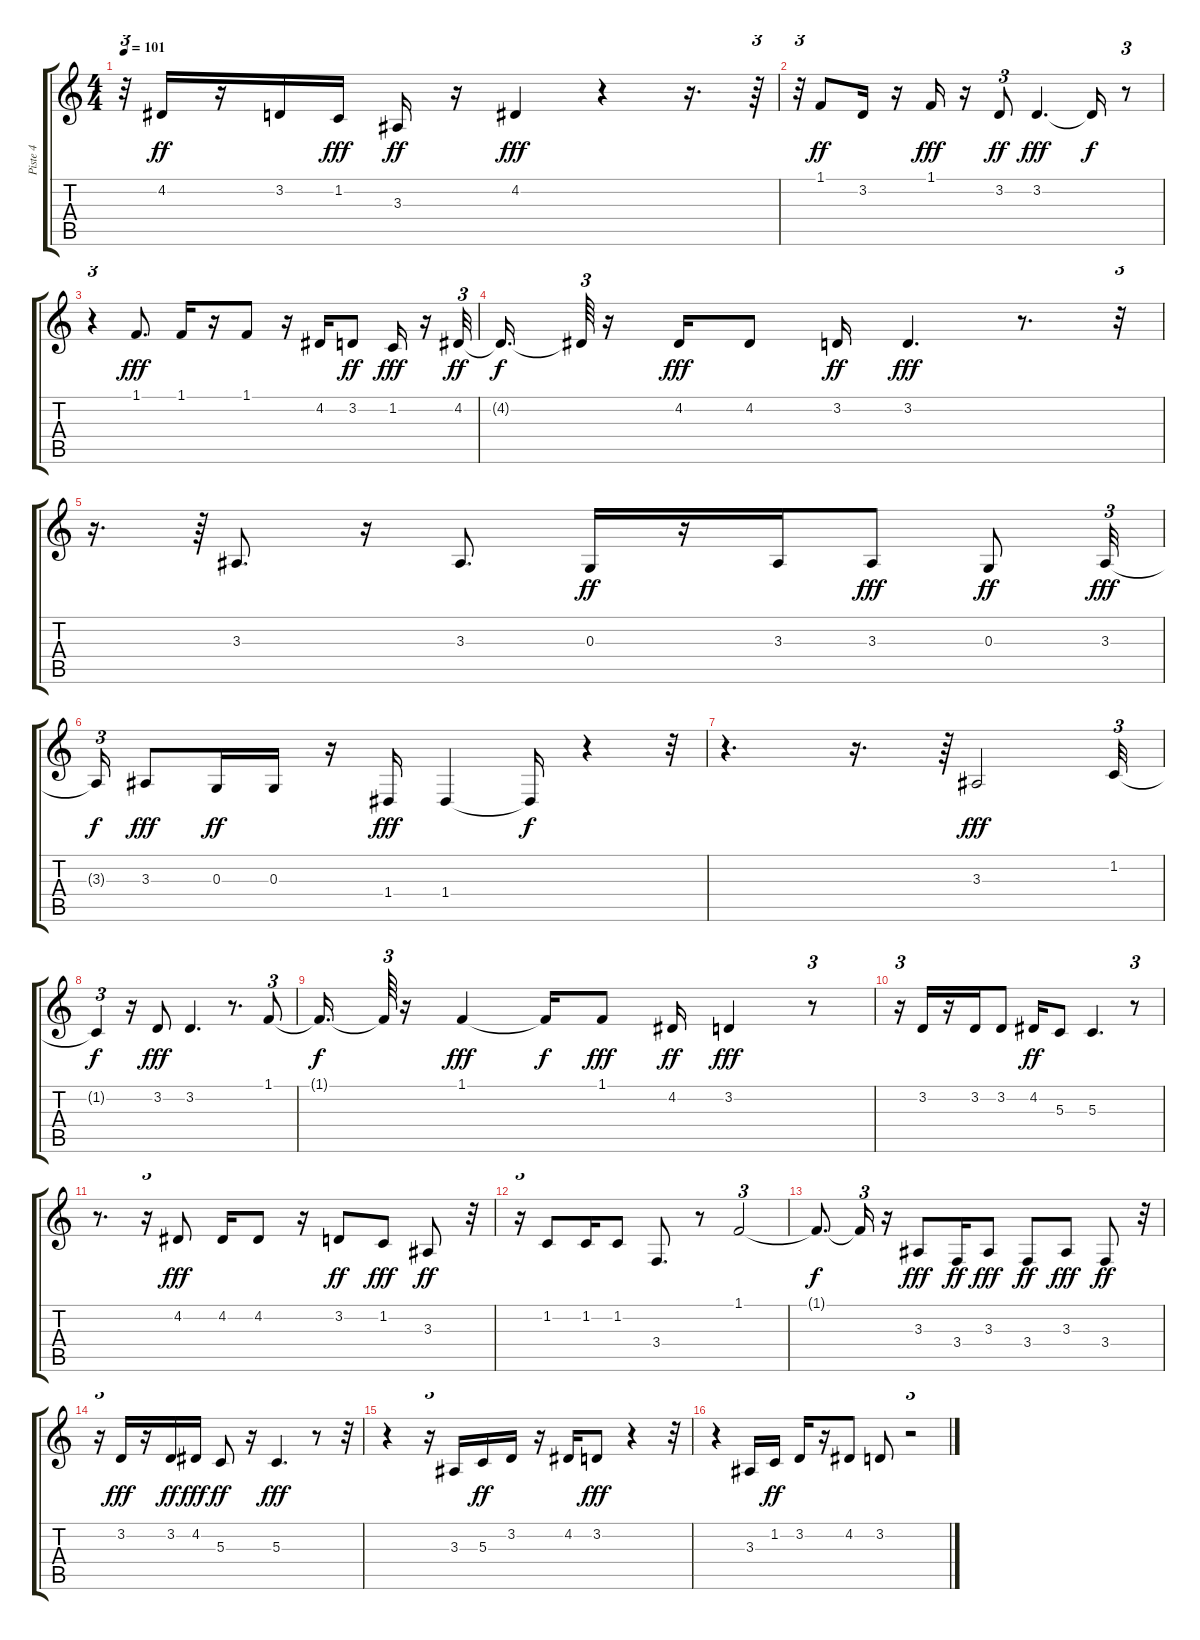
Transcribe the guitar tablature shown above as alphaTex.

\track ("Piste 4" "Piste 4") {instrument tenorsax}
\staff {score tabs}
\tuning (E4 B3 G3 D3 A2 E2) {hide}
\ts (4 4)
\tempo 101
\clef g2
\ks c
r.32{tu (3 2) dy ff} 4.2.16 r.16 3.2.16 1.2.16{dy fff} 3.3.16{dy ff} r.16 4.2.4{dy fff} r.4 r.16{d} r.64{tu (3 2)} |
r.32{tu (3 2)} 1.1.8{dy ff} 3.2.16 r.16 1.1.16{dy fff} r.16 3.2.8{tu (3 2) dy ff} 3.2.4{d dy fff} 3.2{t}.16{dy f} r.8{tu (3 2)} |
r.4{tu (3 2)} 1.1.8{d dy fff} 1.1.16 r.16 1.1.8 r.16 4.2.16 3.2.8{dy ff} 1.2.16{dy fff} r.16 4.2.32{tu (3 2) dy ff} |
4.2{t}.16{d dy f} 4.2{t}.64{tu (3 2)} r.16 4.2.16{dy fff} 4.2.8 3.2.16{dy ff} 3.2.4{d dy fff} r.8{d} r.32{tu (3 2)} |
r.16{d} r.64{tu (3 2)} 3.3.8{d} r.16 3.3.8{d} 0.3.16{dy ff} r.16 3.3.16 3.3.8{dy fff} 0.3.8{dy ff} 3.3.32{tu (3 2) dy fff} |
3.3{t}.16{tu (3 2) dy f} 3.3.8{dy fff} 0.3.16{dy ff} 0.3.16 r.16 1.4.16{dy fff} 1.4.4 1.4{t}.16{dy f} r.4 r.32{tu (3 2)} |
r.4{d} r.16{d} r.64{tu (3 2)} 3.3.2{dy fff} 1.2.32{tu (3 2)} |
1.2{t}.4{tu (3 2) dy f} r.16 3.2.8{dy fff} 3.2.4{d} r.8{d} 1.1.8{tu (3 2)} |
1.1{t}.16{d dy f} 1.1{t}.64{tu (3 2)} r.16 1.1.4{dy fff} 1.1{t}.16{dy f} 1.1.8{dy fff} 4.2.16{dy ff} 3.2.4{dy fff} r.8{tu (3 2)} |
r.16{tu (3 2)} 3.2.16 r.16 3.2.16 3.2.8 4.2.16{dy ff} 5.3.8 5.3.4{d} r.8{tu (3 2)} |
r.8{d} r.16{tu (3 2)} 4.2.8{dy fff} 4.2.16 4.2.8 r.16 3.2.8{dy ff} 1.2.8{dy fff} 3.3.8{dy ff} r.32{tu (3 2)} |
r.16{tu (3 2)} 1.2.8 1.2.16 1.2.8 3.4.8{d} r.8 1.1.2{tu (3 2)} |
1.1{t}.8{d dy f} 1.1{t}.16{tu (3 2)} r.16 3.3.8{dy fff} 3.4.16{dy ff} 3.3.8{dy fff} 3.4.8{dy ff} 3.3.8{dy fff} 3.4.8{dy ff} r.32{tu (3 2)} |
r.16{tu (3 2)} 3.2.16{dy fff} r.16 3.2.16{dy ff} 4.2.16{dy fff} 5.3.8{dy ff} r.16 5.3.4{d dy fff} r.8 r.32{tu (3 2)} |
r.4 r.16{tu (3 2)} 3.3.16 5.3.16{dy ff} 3.2.16 r.16 4.2.16 3.2.8{dy fff} r.4 r.32{tu (3 2)} |
r.4{tu (3 2)} 3.3.16 1.2.16{dy ff} 3.2.16 r.16 4.2.8 3.2.8 r.2{tu (3 2)}
